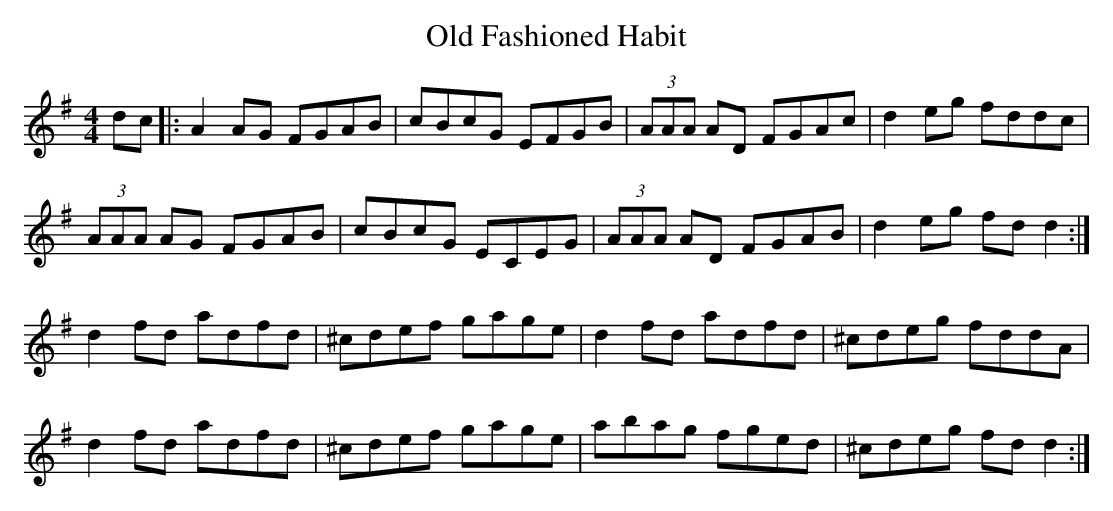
X:1
T: Old Fashioned Habit
M: 4/4
L: 1/8
K: Dmix
dc |: A2 AG FGAB | cBcG EFGB | (3AAA AD FGAc |\
d2 eg fddc |
(3AAA AG FGAB | cBcG ECEG | (3AAA AD FGAB |\
d2 eg fd d2 :|
d2 fd adfd|^cdef gage |d2 fd adfd|^cdeg fddA |
d2 fd adfd|^cdef gage |abag fged|^cdeg fd d2 :|
